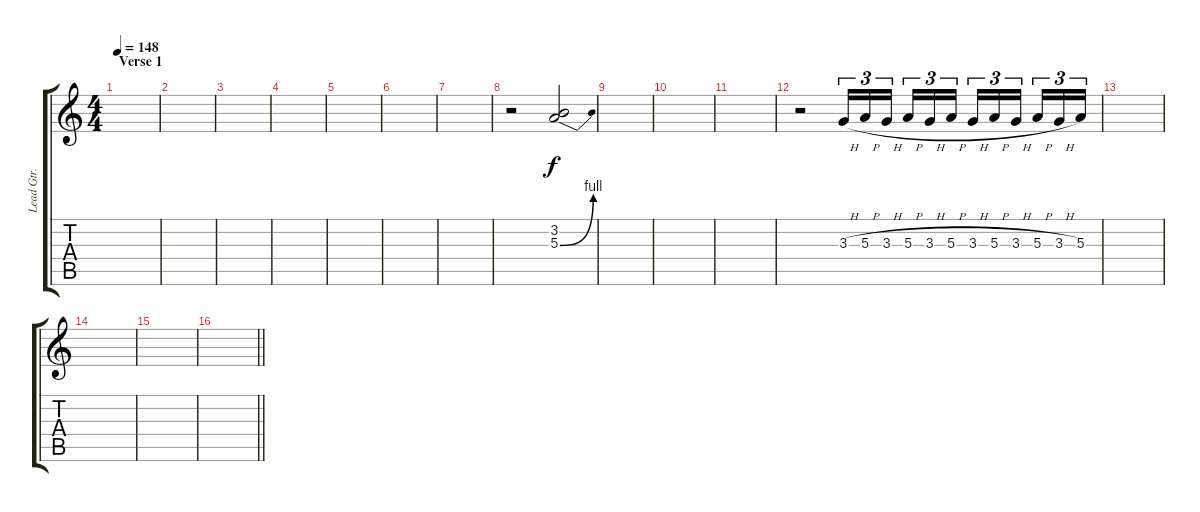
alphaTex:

\track ("Lead Gtr." "Lead Gtr.") {instrument distortionguitar}
\staff {score tabs}
\tuning (Db4 Ab3 E3 B2 Gb2 B1) {hide}
\ts (4 4)
\section ("" "Verse 1")
\tempo 148
\clef g2
\ks c
|
|
|
|
|
|
|
r.2 (3.2 5.3{be (bend 0 0 60 4)}).2 |
|
|
|
r.2 3.3{h}.16{tu (3 2)} 5.3{h}.16{tu (3 2)} 3.3{h}.16{tu (3 2) beam splitsecondary} 5.3{h}.16{tu (3 2)} 3.3{h}.16{tu (3 2)} 5.3{h}.16{tu (3 2)} 3.3{h}.16{tu (3 2)} 5.3{h}.16{tu (3 2)} 3.3{h}.16{tu (3 2) beam splitsecondary} 5.3{h}.16{tu (3 2)} 3.3{h}.16{tu (3 2)} 5.3.16{tu (3 2)} |
|
|
|
\barLineRight lightlight
